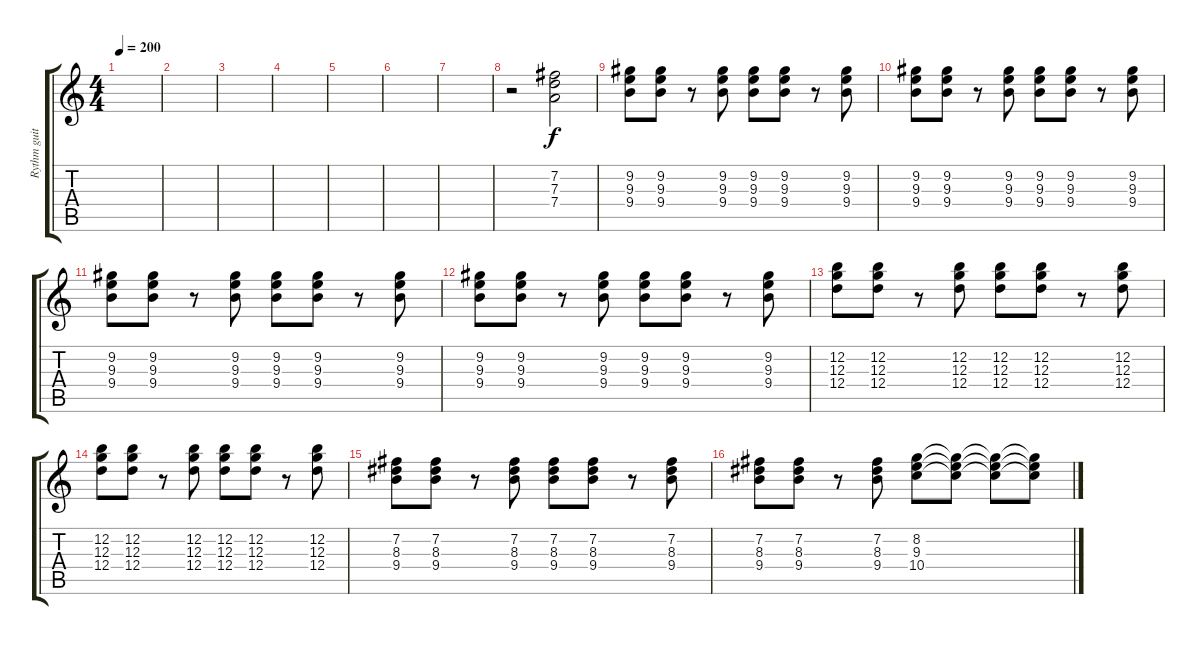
\track ("Rythm guitar" "Rythm guit") {instrument electricguitarclean}
\staff {score tabs}
\tuning (E4 B3 G3 D3 A2 E2) {hide}
\ts (4 4)
\tempo 200
\clef g2
\ks c
|
|
|
|
|
|
|
r.2 (7.2 7.3 7.4).2 |
(9.2 9.3 9.4).8 (9.2 9.3 9.4).8 r.8 (9.2 9.3 9.4).8 (9.2 9.3 9.4).8 (9.2 9.3 9.4).8 r.8 (9.2 9.3 9.4).8 |
(9.2 9.3 9.4).8 (9.2 9.3 9.4).8 r.8 (9.2 9.3 9.4).8 (9.2 9.3 9.4).8 (9.2 9.3 9.4).8 r.8 (9.2 9.3 9.4).8 |
(9.2 9.3 9.4).8 (9.2 9.3 9.4).8 r.8 (9.2 9.3 9.4).8 (9.2 9.3 9.4).8 (9.2 9.3 9.4).8 r.8 (9.2 9.3 9.4).8 |
(9.2 9.3 9.4).8 (9.2 9.3 9.4).8 r.8 (9.2 9.3 9.4).8 (9.2 9.3 9.4).8 (9.2 9.3 9.4).8 r.8 (9.2 9.3 9.4).8 |
(12.2 12.3 12.4).8 (12.2 12.3 12.4).8 r.8 (12.2 12.3 12.4).8 (12.2 12.3 12.4).8 (12.2 12.3 12.4).8 r.8 (12.2 12.3 12.4).8 |
(12.2 12.3 12.4).8 (12.2 12.3 12.4).8 r.8 (12.2 12.3 12.4).8 (12.2 12.3 12.4).8 (12.2 12.3 12.4).8 r.8 (12.2 12.3 12.4).8 |
(7.2 8.3 9.4).8 (7.2 8.3 9.4).8 r.8 (7.2 8.3 9.4).8 (7.2 8.3 9.4).8 (7.2 8.3 9.4).8 r.8 (7.2 8.3 9.4).8 |
(7.2 8.3 9.4).8 (7.2 8.3 9.4).8 r.8 (7.2 8.3 9.4).8 (8.2 9.3 10.4).8 (8.2{t} 9.3{t} 10.4{t}).8 (8.2{t} 9.3{t} 10.4{t}).8 (8.2{t} 9.3{t} 10.4{t}).8
